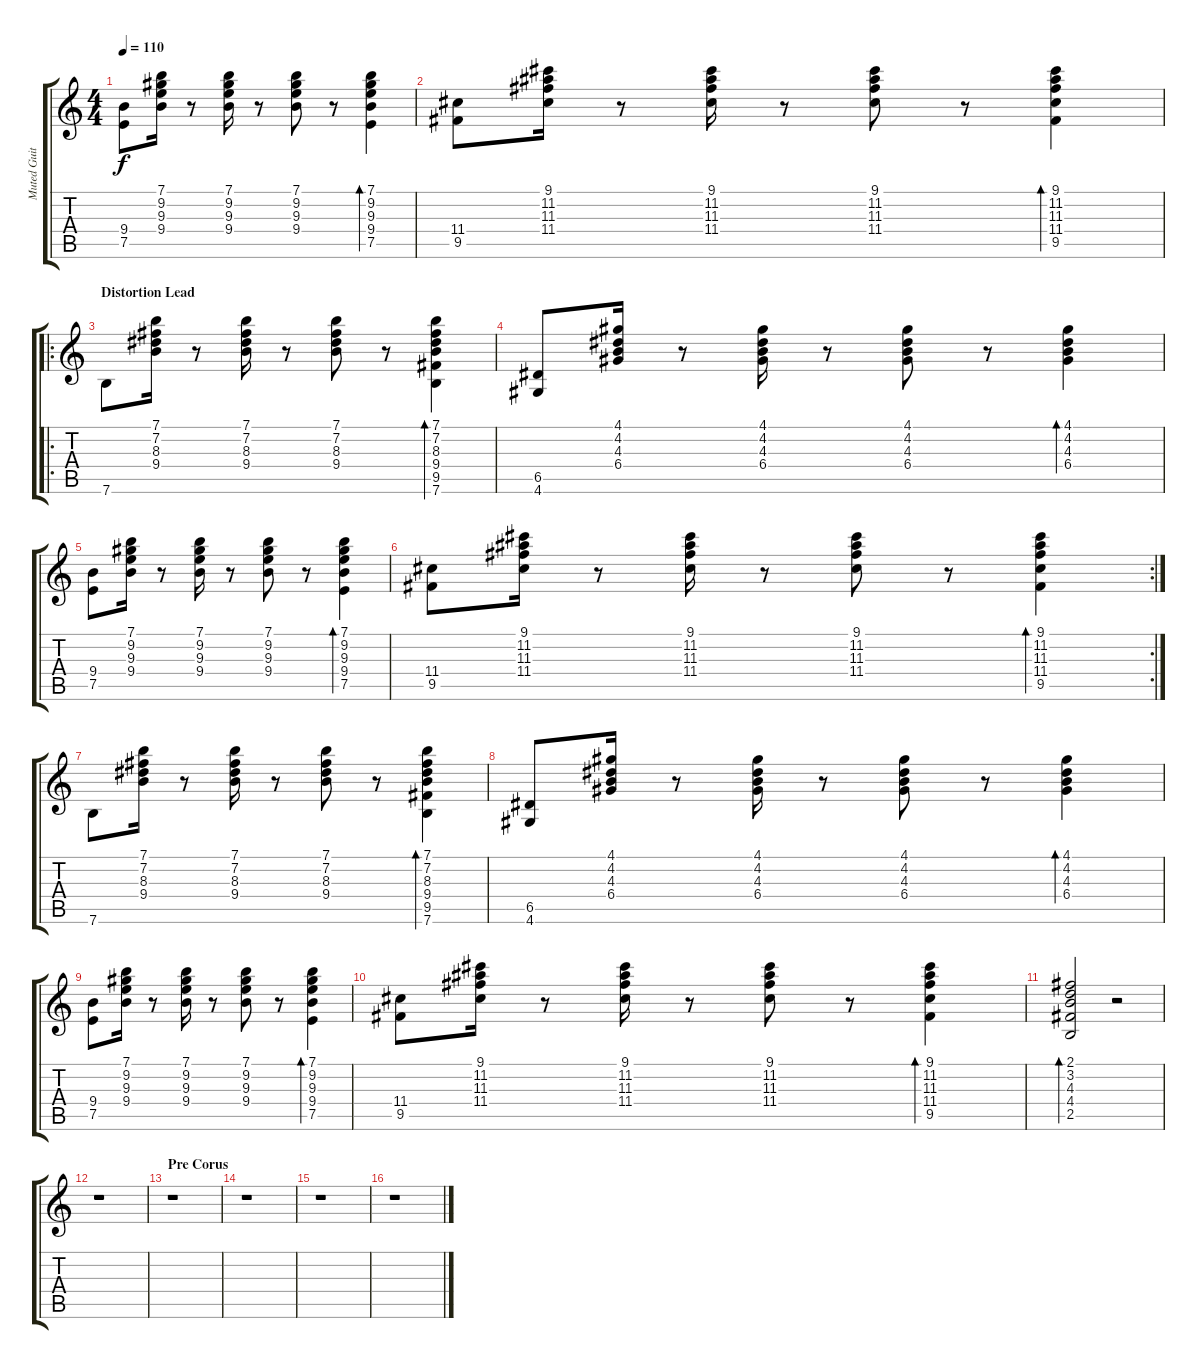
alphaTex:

\track ("Muted Guitar" "Muted Guit") {instrument electricguitarmuted}
\staff {score tabs}
\tuning (E4 B3 G3 D3 A2 E2) {hide}
\ts (4 4)
\tempo 110
\clef g2
\ks c
(9.4 7.5).8{dy f} (7.1 9.2 9.3 9.4).16 r.8 (7.1 9.2 9.3 9.4).16 r.8 (7.1 9.2 9.3 9.4).8 r.8 (7.1 9.2 9.3 9.4 7.5).4{bd 60} |
(11.4 9.5).8 (9.1 11.2 11.3 11.4).16 r.8 (9.1 11.2 11.3 11.4).16 r.8 (9.1 11.2 11.3 11.4).8 r.8 (9.1 11.2 11.3 11.4 9.5).4{bd 60} |
\ro
\section ("" "Distortion Lead")
7.6.8 (7.1 7.2 8.3 9.4).16 r.8 (7.1 7.2 8.3 9.4).16 r.8 (7.1 7.2 8.3 9.4).8 r.8 (7.1 7.2 8.3 9.4 9.5 7.6).4{bd 60} |
(6.5 4.6).8 (4.1 4.2 4.3 6.4).16 r.8 (4.1 4.2 4.3 6.4).16 r.8 (4.1 4.2 4.3 6.4).8 r.8 (4.1 4.2 4.3 6.4).4{bd 60} |
(9.4 7.5).8 (7.1 9.2 9.3 9.4).16 r.8 (7.1 9.2 9.3 9.4).16 r.8 (7.1 9.2 9.3 9.4).8 r.8 (7.1 9.2 9.3 9.4 7.5).4{bd 60} |
\rc 2
(11.4 9.5).8 (9.1 11.2 11.3 11.4).16 r.8 (9.1 11.2 11.3 11.4).16 r.8 (9.1 11.2 11.3 11.4).8 r.8 (9.1 11.2 11.3 11.4 9.5).4{bd 60} |
7.6.8 (7.1 7.2 8.3 9.4).16 r.8 (7.1 7.2 8.3 9.4).16 r.8 (7.1 7.2 8.3 9.4).8 r.8 (7.1 7.2 8.3 9.4 9.5 7.6).4{bd 60} |
(6.5 4.6).8 (4.1 4.2 4.3 6.4).16 r.8 (4.1 4.2 4.3 6.4).16 r.8 (4.1 4.2 4.3 6.4).8 r.8 (4.1 4.2 4.3 6.4).4{bd 60} |
(9.4 7.5).8 (7.1 9.2 9.3 9.4).16 r.8 (7.1 9.2 9.3 9.4).16 r.8 (7.1 9.2 9.3 9.4).8 r.8 (7.1 9.2 9.3 9.4 7.5).4{bd 60} |
(11.4 9.5).8 (9.1 11.2 11.3 11.4).16 r.8 (9.1 11.2 11.3 11.4).16 r.8 (9.1 11.2 11.3 11.4).8 r.8 (9.1 11.2 11.3 11.4 9.5).4{bd 60} |
(2.1 3.2 4.3 4.4 2.5).2{bd 120} r.2 |
r.1 |
\section ("" "Pre Corus")
r.1 |
r.1 |
r.1 |
r.1
